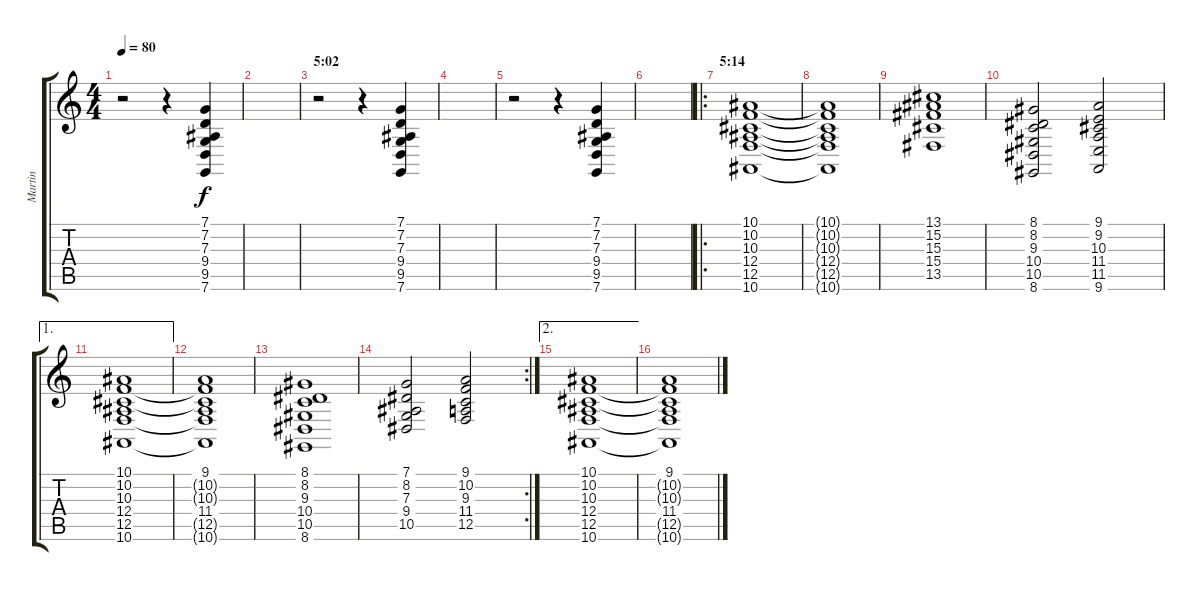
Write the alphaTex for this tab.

\track ("Martin" "Martin") {instrument choiraahs}
\staff {score tabs}
\tuning (C4 G3 Eb3 Bb2 F2 C2) {hide}
\ts (4 4)
\tempo 80
\clef g2
\ks c
r.2{dy f} r.4 (7.1 7.2 7.3 9.4 9.5 7.6).4 |
|
\section ("" "5:02")
r.2 r.4 (7.1 7.2 7.3 9.4 9.5 7.6).4 |
|
r.2 r.4 (7.1 7.2 7.3 9.4 9.5 7.6).4 |
|
\ro
\section ("" "5:14")
(10.1 10.2 10.3 12.4 12.5 10.6).1{balance 4} |
(10.1{t} 10.2{t} 10.3{t} 12.4{t} 12.5{t} 10.6{t}).1 |
(13.1 15.2 15.3 15.4 13.5).1 |
(8.1 8.2 9.3 10.4 10.5 8.6).2 (9.1 9.2 10.3 11.4 11.5 9.6).2 |
\ae 1
(10.1 10.2 10.3 12.4 12.5 10.6).1 |
(9.1 10.2{t} 10.3{t} 11.4 12.5{t} 10.6{t}).1 |
(8.1 8.2 9.3 10.4 10.5 8.6).1 |
\rc 2
(7.1 8.2 7.3 9.4 10.5).2 (9.1 10.2 9.3 11.4 12.5).2 |
\ae 2
(10.1 10.2 10.3 12.4 12.5 10.6).1 |
(9.1 10.2{t} 10.3{t} 11.4 12.5{t} 10.6{t}).1
